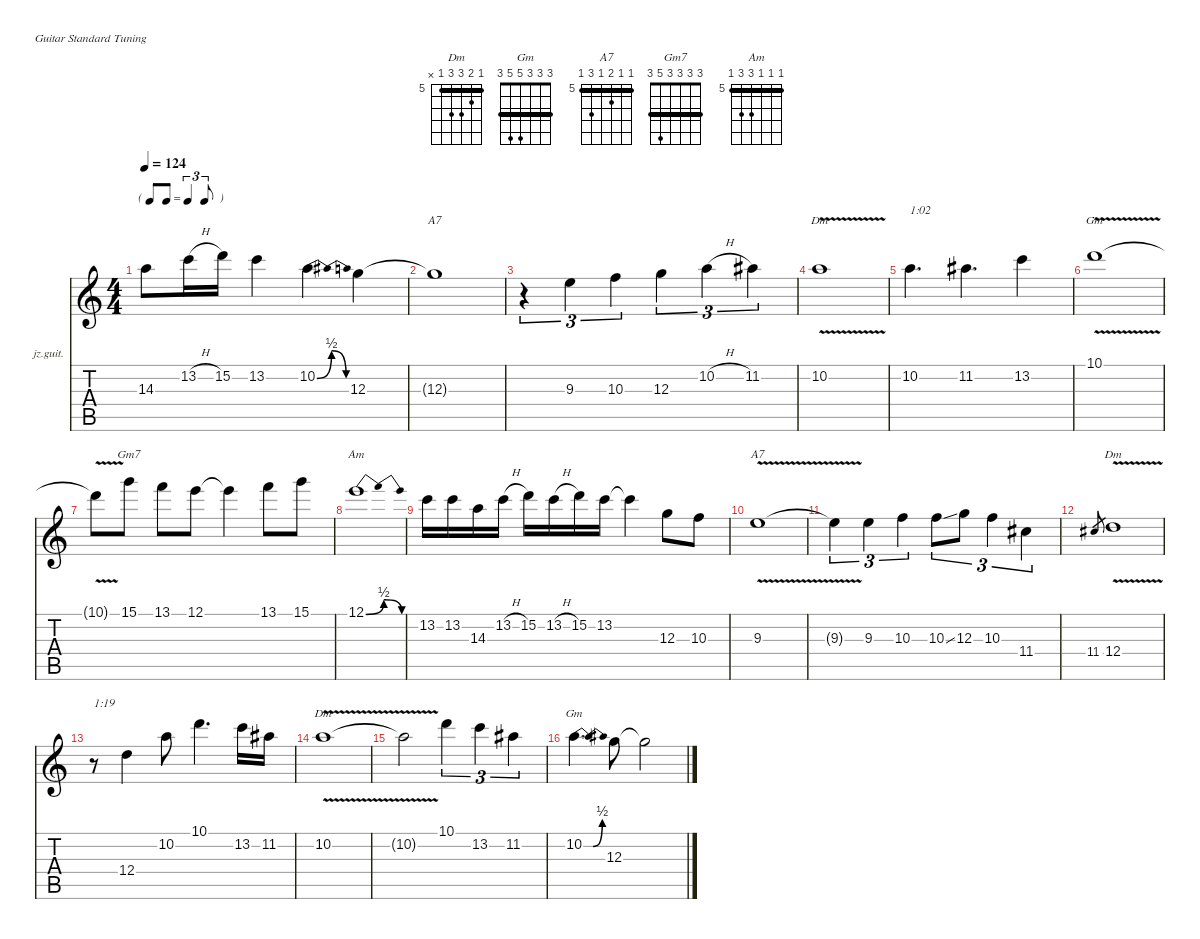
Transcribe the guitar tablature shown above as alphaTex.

\defaultSystemsLayout 4
\hideDynamics
\bracketExtendMode nobrackets
\firstSystemTrackNameOrientation horizontal
\otherSystemsTrackNameOrientation horizontal
\track ("Guitar" "jz.guit.") {instrument electricguitarjazz}
\staff {score tabs}
\tuning (E4 B3 G3 D3 A2 E2)
\chord ("Dm" 5 6 7 7 5 x) {firstfret 5 barre 5}
\chord ("Gm" 3 3 3 5 5 3) {barre (3 3 3)}
\chord ("A7" 5 5 6 5 7 5) {firstfret 5 barre (5 5 5)}
\chord ("Gm7" 3 3 3 3 5 3) {barre (3 3 3 3)}
\chord ("Am" 5 5 5 7 7 5) {firstfret 5 barre (5 5 5)}
\ts (4 4)
\tf triplet8th
\tempo 124
\clef g2
\ks c
14.3.8{dy f beam Down} 13.2{h}.16{beam Down} 15.2.16{beam Down} 13.2.4{beam Down} 10.2{be (bendrelease 0 0 15 2 30 2 45 0)}.4{beam Down} 12.3.4{beam Down} |
12.3{t}.1{ch "A7" beam Down} |
r.4{tu (3 2) beam Down} 9.3.4{tu (3 2) beam Down} 10.3.4{tu (3 2) beam Down} 12.3.4{tu (3 2) beam Down} 10.2{h}.4{tu (3 2) beam Down} 11.2{acc #}.4{tu (3 2) beam Down} |
10.2{v}.1{ch "Dm" beam Down} |
10.2.4{d txt "1:02" beam Down} 11.2{acc #}.4{d beam Down} 13.2.4{beam Down} |
10.1{v}.1{ch "Gm" beam Down} |
10.1{v t}.8{beam Down} 15.1.8{ch "Gm7" beam Down} 13.1.8{beam Down} 12.1.8{beam Down} 12.1{t}.4{beam Down} 13.1.8{beam Down} 15.1.8{beam Down} |
12.1{be (bendrelease 0 0 15 2 45 2 60 0)}.1{ch "Am" beam Down} |
13.2.16{beam Down} 13.2.16{beam Down} 14.3.16{beam Down} 13.2{h}.16{beam Down} 15.2.16{beam Down} 13.2{h}.16{beam Down} 15.2.16{beam Down} 13.2.16{beam Down} 13.2{t}.4{beam Down} 12.3.8{beam Down} 10.3.8{beam Down} |
9.3{v}.1{ch "A7" beam Down} |
9.3{v t}.4{tu (3 2) beam Down} 9.3.4{tu (3 2) beam Down} 10.3.4{tu (3 2) beam Down} 10.3{ss}.8{tu (3 2) beam Down} 12.3.8{tu (3 2) beam Down} 10.3.4{tu (3 2) beam Down} 11.4{acc #}.4{tu (3 2) beam Down} |
11.4{acc #}.8{gr dy mf beam Up} 12.4{v}.1{ch "Dm" dy f beam Down} |
r.8{txt "1:19" beam Down} 12.4.4{beam Down} 10.2.8{beam Down} 10.1.4{d beam Down} 13.2.16{beam Down} 11.2{acc #}.16{beam Down} |
10.2{v}.1{ch "Dm" beam Down} |
10.2{v t}.2{beam Down} 10.1.4{tu (3 2) beam Down} 13.2.4{tu (3 2) beam Down} 11.2{acc #}.4{tu (3 2) beam Down} |
10.2{be (bendrelease 0 0 30 2 45 2 15 0)}.4{d ch "Gm" beam Down} 12.3.8{beam Down} 12.3{t}.2{beam Down}
